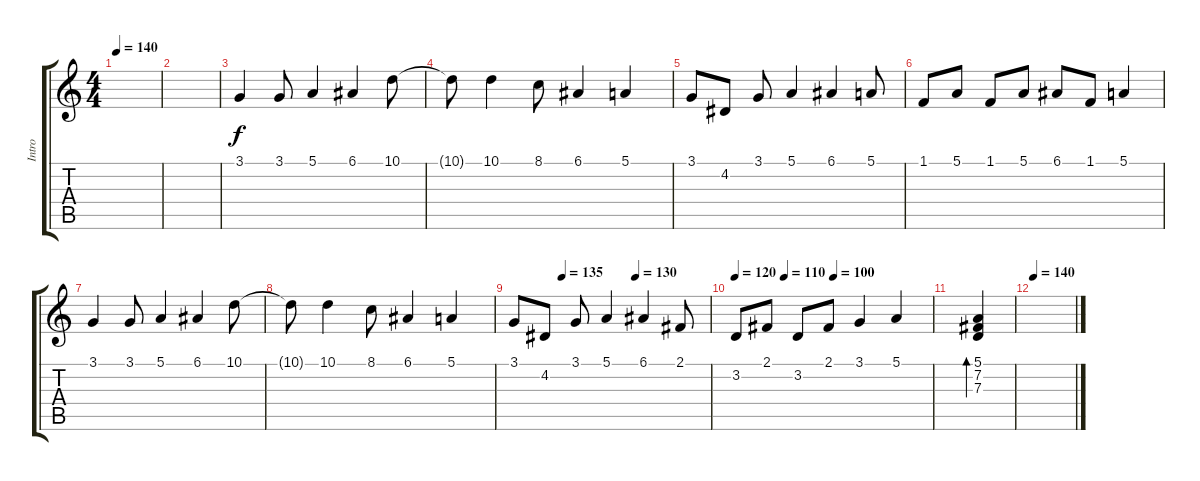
\track ("Intro" "Intro") {instrument koto}
\staff {score tabs}
\tuning (E4 B3 G3 D3 A2 E2) {hide}
\ts (4 4)
\tempo 140
\clef g2
\ks c
|
|
3.1.4 3.1.8 5.1.4 6.1.4 10.1.8 |
10.1{t}.8 10.1.4 8.1.8 6.1.4 5.1.4 |
3.1.8 4.2.8 3.1.8 5.1.4 6.1.4 5.1.8 |
1.1.8 5.1.8 1.1.8 5.1.8 6.1.8 1.1.8 5.1.4 |
3.1.4 3.1.8 5.1.4 6.1.4 10.1.8 |
10.1{t}.8 10.1.4 8.1.8 6.1.4 5.1.4 |
\tempo (135 0.25)
\tempo (130 0.625)
3.1.8 4.2.8 3.1.8 5.1.4 6.1.4 2.1.8 |
\tempo 120
\tempo (110 0.25)
\tempo (100 0.5)
3.2.8 2.1.8 3.2.8 2.1.8 3.1.4 5.1.4 |
(5.1 7.2 7.3).4{bd 240} |
\tempo 140
